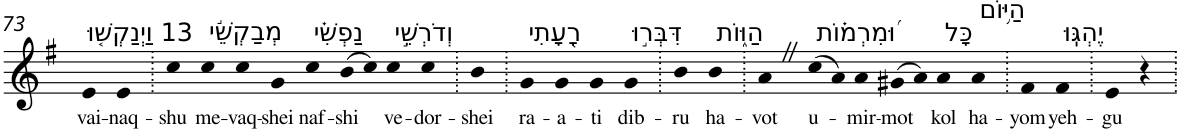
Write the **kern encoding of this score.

**kern	**text
*part1	*part1
*staff1	*staff1
*I"Piano	*
*I'Pno	*
!!LO:PB:g=z
*clefG2	*
*k[f#]	*
*G:	*
=73	=73
!LO:TX:a:t=13 וַיְנַקְשׁ֤וּ	!
!	!LO:LY:b
4e	vai-
!	!LO:LY:b
4e	-naq-
=74.	=74.
!	!LO:LY:b
4cc	-shu
!LO:TX:a:t=מְבַקְשֵׁ֬י	!
!	!LO:LY:b
4cc	me-
!	!LO:LY:b
4cc	-vaq-
!	!LO:LY:b
4g	-shei
!LO:TX:a:t=נַפְשִׁ֗י	!
!	!LO:LY:b
4cc	naf-
!	!LO:LY:b
(>8b	-shi
8cc)	.
!LO:TX:a:t=וְדֹרְשֵׁ֣י	!
!	!LO:LY:b
4cc	ve-
!	!LO:LY:b
4cc	-dor-
=75.	=75.
!	!LO:LY:b
4b	-shei
=76.	=76.
!LO:TX:a:t=רָ֭עָתִי	!
!	!LO:LY:b
4g	ra-
!	!LO:LY:b
4g	-a-
!	!LO:LY:b
4g	-ti
!LO:TX:a:t=דִּבְּר֣וּ	!
!	!LO:LY:b
4g	dib-
=77.	=77.
!	!LO:LY:b
4b	-ru
!LO:TX:a:t=הַוּ֑וֹת	!
!	!LO:LY:b
4b	ha-
=78.	=78.
!	!LO:LY:b
4aZ	-vot
!LO:TX:a:t=וּ֝מִרְמ֗וֹת	!
!	!LO:LY:b
(>8cc	u-
8a)	.
!	!LO:LY:b
4a	-mir-
!	!LO:LY:b
(>8g#X	-mot
8a)	.
!LO:TX:a:t=כָּל	!
!	!LO:LY:b
4a	kol
!LO:TX:a:t=הַיּ֥וֹם	!
!	!LO:LY:b
4a	ha-
=79.	=79.
!	!LO:LY:b
4f#	-yom
!LO:TX:a:t=יֶהְגּֽוּ	!
!	!LO:LY:b
4f#	yeh-
=80.	=80.
!	!LO:LY:b
4e	-gu
4r	.
=.	=.
*-	*-
